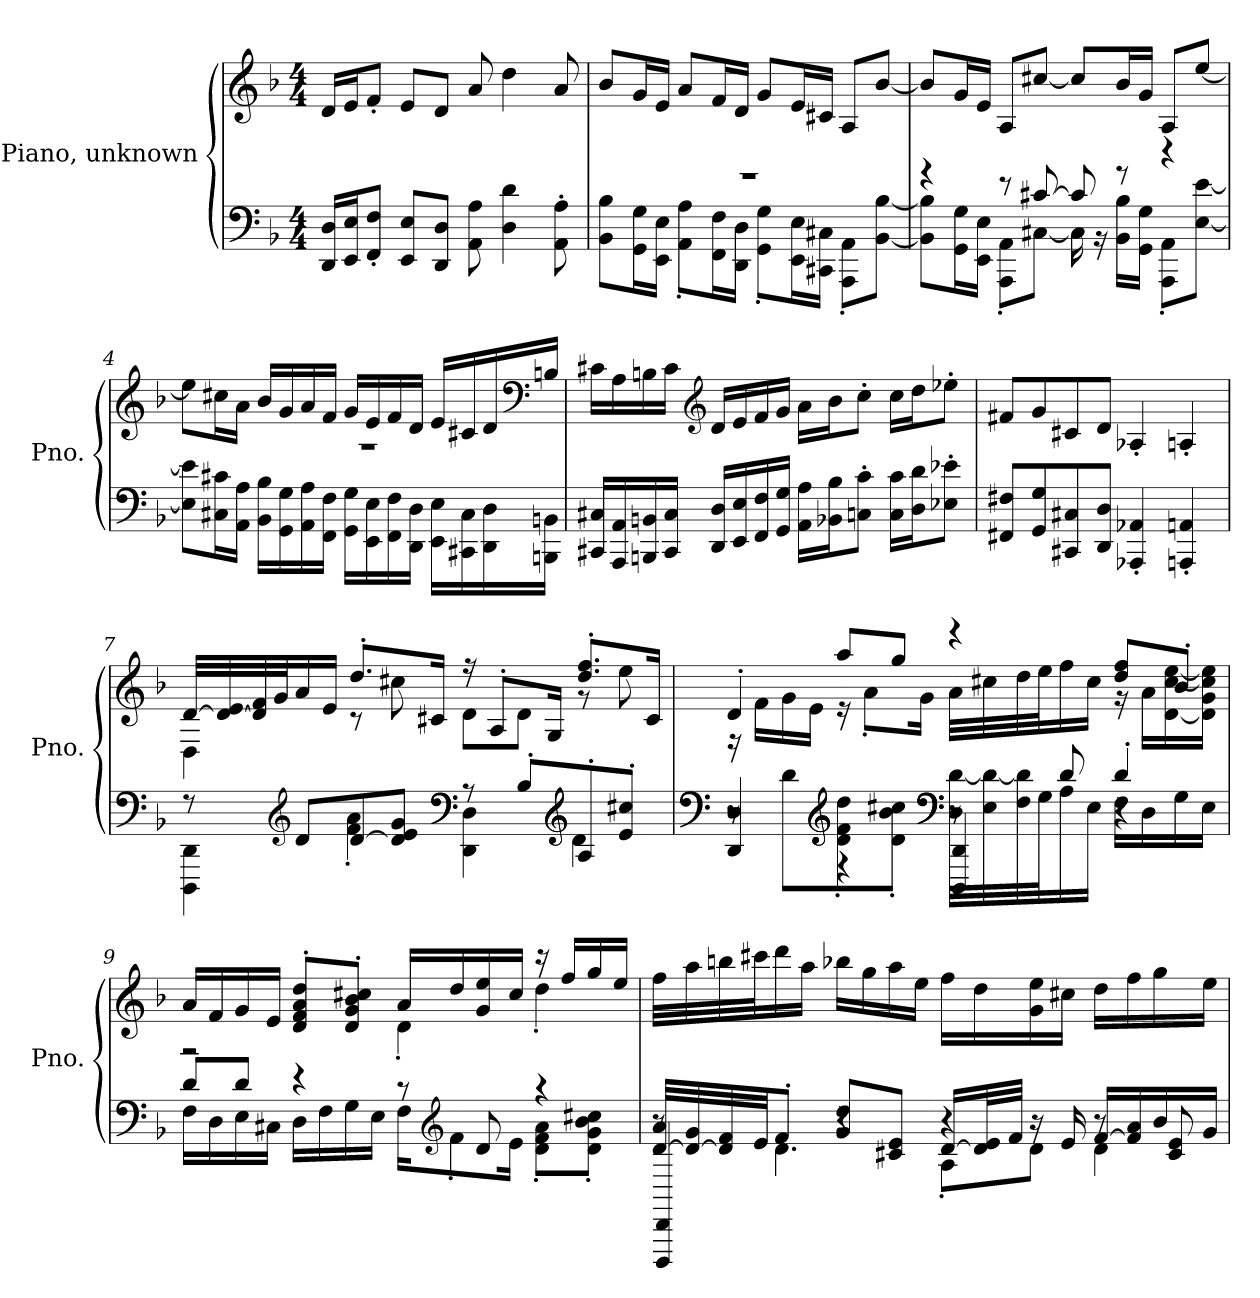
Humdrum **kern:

**kern	**kern
*part1	*part1
*staff2	*staff1
*I"Piano, unknown	*
*I'Pno.	*
*clefF4	*clefG2
*k[b-]	*k[b-]
*M4/4	*M4/4
*MM120	*MM120
=1	=1
16DD/ 16D/LL	16d/LL
16EE/ 16E/J	16e/J
8FF/' 8F/'J	8f'/J
8EE/ 8E/L	8e/L
8DD/ 8D/J	8d/J
8AA\ 8A\	8a/
4D\ 4d\	4dd\
8AA\' 8A\'	8a/
=2	=2
*^	*
1r	8BB-\ 8B-\L	8b-/L
.	16GG\ 16G\L	16g/L
.	16EE\ 16E\JJ	16e/JJ
.	8AA\' 8A\'L	8a/L
.	16FF\ 16F\L	16f/L
.	16DD\ 16D\JJ	16d/JJ
.	8GG\' 8G\'L	8g/L
.	16EE\ 16E\L	16e/L
.	16CC#X\ 16C#X\JJ	16c#X/JJ
.	8AAA\' 8AA\'L	8A/L
.	[8BB-\ [8B-\J	[8b-/J
=3	=3	=3
4r	8BB-\] 8B-\]L	8b-/L]
.	16GG\ 16G\L	16g/L
.	16EE\ 16E\JJ	16e/JJ
8r	8AAA\' 8AA\'L	8A/L
[8c#X/	[8C#X\J	[8cc#X/J
8c#/]	16C#\]	8cc#/L]
.	16r	.
8r	16BB-\ 16B-\LL	16b-/L
.	16GG\ 16G\JJ	16g/JJ
4r	8AAA\' 8AA\'L	8A/L
.	[8E\ [8e\J	[8ee/J
!!LO:LB:g=z
=4	=4	=4
1r	8E\] 8e\]L	8ee\L]
.	16C#X\ 16c#X\L	16cc#X\L
.	16AA\ 16A\JJ	16a\JJ
.	16BB-\ 16B-\LL	16b-/LL
.	16GG\ 16G\	16g/
.	16AA\ 16A\	16a/
.	16FF\ 16F\JJ	16f/JJ
.	16GG\ 16G\LL	16g/LL
.	16EE\ 16E\	16e/
.	16FF\ 16F\	16f/
.	16DD\ 16D\JJ	16d/JJ
.	16EE\ 16E\LL	16e/LL
.	16CC#X\ 16C#\	16c#X/
.	16DD\ 16D\	16d/
*	*	*clefF4
.	16BBBn\ 16BBn\JJ	16Bn/JJ
*v	*v	*
=5	=5
16CC#X/ 16C#X/LL	16c#X\LL
16AAA/ 16AA/	16A\
16BBBn/ 16BBn/	16Bn\
16CC#/ 16C#/JJ	16c#\JJ
*	*clefG2
16DD/ 16D/LL	16d/LL
16EE/ 16E/	16e/
16FF/ 16F/	16f/
16GG/ 16G/JJ	16g/JJ
16AA\ 16A\LL	16a\LL
16BB-X\ 16B-\J	16b-\J
8Cn\' 8c\'J	8cc'\J
16C\ 16c\LL	16cc\LL
16D\ 16d\J	16dd\J
8E-X\' 8e-X\'J	8ee-X'\J
!!LO:LB:g=z
=6	=6
8FF#X/ 8F#X/L	8f#X/L
8GG/ 8G/	8g/
8CC#X/ 8C#X/	8c#X/
8DD/ 8D/J	8d/J
4AAA-X/' 4AA-X/'	4A-X'/
4AAAn/' 4AAn/'	4An'/
=7	=7
*^	*^
8r	4DDD\ 4DD\	[32d/LLL	4D\
.	.	32d/_ 32e/	.
.	.	32d/] 32f/	.
.	.	32g/J	.
*clefG2	*	*	*
8d/L	.	16a/	.
.	.	16e/JJ	.
[8d/	4f\' 4a\'	8.dd'/L	8r
8d/] 8e/ 8g/J	.	.	8cc#X\
.	.	16c#X/Jk	.
*clefF4	*	*	*
8r	4DD\ 4D\	16r	8d\L
.	.	8A'/L	.
8B-'/L	.	.	8d\J
.	.	16G/Jk	.
*clefG2	*	*	*
8A'/	4d\	8.dd/' 8.ff/'L	8r
8e/' 8cc#X/'J	.	.	8ee\
.	.	16c#/Jk	.
*v	*v	*	*
!!LO:LB:g=z	!!
=8	=8	=8
*clefF4	*	*
*^	*	*
*	*^	*	*
2r	8r	4DD/ 4D/	4d'/	16r
.	.	.	.	16f\LL
.	8d\L	.	.	16g\
.	.	.	.	16e\JJ
*clefG2	*	*	*	*
.	8d\' 8f\' 8dd\'	4r	8aa/L	16r
.	.	.	.	8a'\L
.	8d\' 8b-\' 8cc#X\'J	.	8gg/J	.
.	.	.	.	16g\Jk
*clefF4	*	*	*	*
8r	32D\ [32d\LLL	4DDD/ 4DD/	4r	32a\LLL
.	32E\ 32d\_	.	.	32cc#X\
.	32F\ 32d\]	.	.	32dd\
.	32G\J	.	.	32ee\J
8d/	16A\	.	.	16ff\
.	16E\JJ	.	.	16cc#\JJ
4d'/	16F\LL	4r	8dd/ 8ff/L	16r
.	16D\	.	.	16a\LL
.	16G\	.	8b-'/J	[16d\ [16cc#\ [16ee\
.	16E\JJ	.	.	16d\] 16g\ 16cc#\] 16ee\]JJ
*	*v	*v	*	*
=9	=9	=9	=9
8d/L	16F\LL	16a/LL	2r
.	16D\	16f/	.
8d/J	16E\	16g/	.
.	16C#X\JJ	16e/JJ	.
4r	16D\LL	8d/' 8f/' 8a/' 8dd/'L	.
.	16F\	.	.
.	16G\	8d/' 8g/' 8b-/' 8cc#X/'J	.
.	16E\JJ	.	.
8r	16F\KL	16a/LL	4d'\
*clefG2	*	*	*
.	8f'\	16dd/	.
8d/	.	16g/ 16ee/	.
.	16e\Jk	16cc#/JJ	.
4r	8d\' 8f\' 8a\'L	16r	4dd'\
.	.	16ff/LL	.
.	8d\' 8g\' 8b-\' 8cc#X\'J	16gg/	.
.	.	16ee/JJ	.
*	*	*v	*v
!!LO:LB:g=z
=10	=10	=10
*	*^	*
[32d/ 32a/LLL	8r	4DDD/ 4DD/	32ff\LLL
32d/_ 32g/	.	.	32aa\
32d/] 32f/	.	.	32bbn\
32e/JJ	.	.	32ccc#X\J
8f'/J	4.d\	.	16ddd\
.	.	.	16aa\JJ
8g/ 8dd/L	.	4r	16bb-X\LL
.	.	.	16gg\
8c#X/ 8e/J	.	.	16aa\
.	.	.	16ee\JJ
[16d/LL	8A'\L	4r	16ff\LL
32d/] 32e/L	.	.	16dd\
32f/JJJ	.	.	.
16r	8d\J	.	16g\ 16ee\
16e/	.	.	16cc#X\JJ
[16f/LL	4d\	8r	16dd\LL
16f/] 16a/	.	.	16ff\
16b-/	.	8c#/ 8e/	16gg\
16g/JJ	.	.	16ee\JJ
*v	*v	*v	*
=	=
*-	*-
